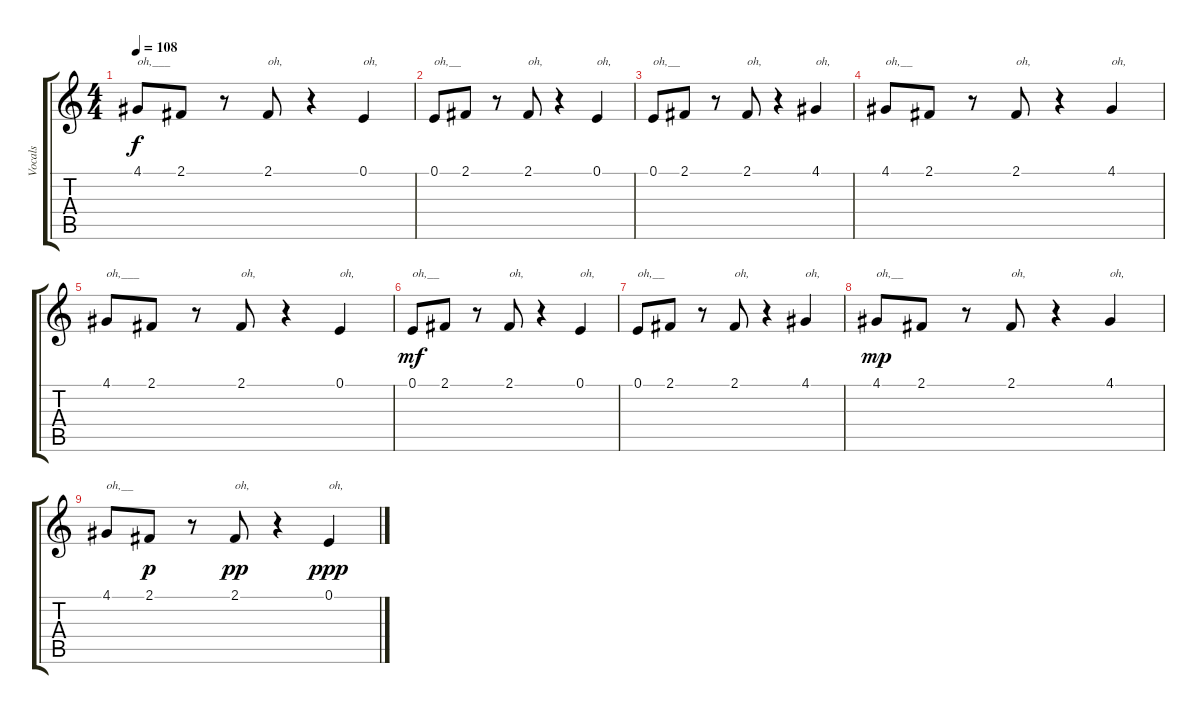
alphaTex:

\track ("Vocals" "Vocals") {instrument fx5brightness}
\staff {score tabs}
\tuning (E4 B3 G3 D3 A2 E2) {hide}
\ts (4 4)
\tempo 108
\clef g2
\ks c
4.1.8{txt "oh,___" dy f} 2.1.8 r.8 2.1.8{txt "oh,"} r.4 0.1.4{txt "oh,"} |
0.1.8{txt "oh,__"} 2.1.8 r.8 2.1.8{txt "oh,"} r.4 0.1.4{txt "oh,"} |
0.1.8{txt "oh,__"} 2.1.8 r.8 2.1.8{txt "oh,"} r.4 4.1.4{txt "oh,"} |
4.1.8{txt "oh,__"} 2.1.8 r.8 2.1.8{txt "oh,"} r.4 4.1.4{txt "oh,"} |
4.1.8{txt "oh,___"} 2.1.8 r.8 2.1.8{txt "oh,"} r.4 0.1.4{txt "oh,"} |
0.1.8{txt "oh,__" dy mf} 2.1.8 r.8 2.1.8{txt "oh,"} r.4 0.1.4{txt "oh,"} |
0.1.8{txt "oh,__"} 2.1.8 r.8 2.1.8{txt "oh,"} r.4 4.1.4{txt "oh,"} |
4.1.8{txt "oh,__" dy mp} 2.1.8 r.8 2.1.8{txt "oh,"} r.4 4.1.4{txt "oh,"} |
4.1.8{txt "oh,__"} 2.1.8{dy p} r.8 2.1.8{txt "oh," dy pp} r.4 0.1.4{txt "oh," dy ppp}
